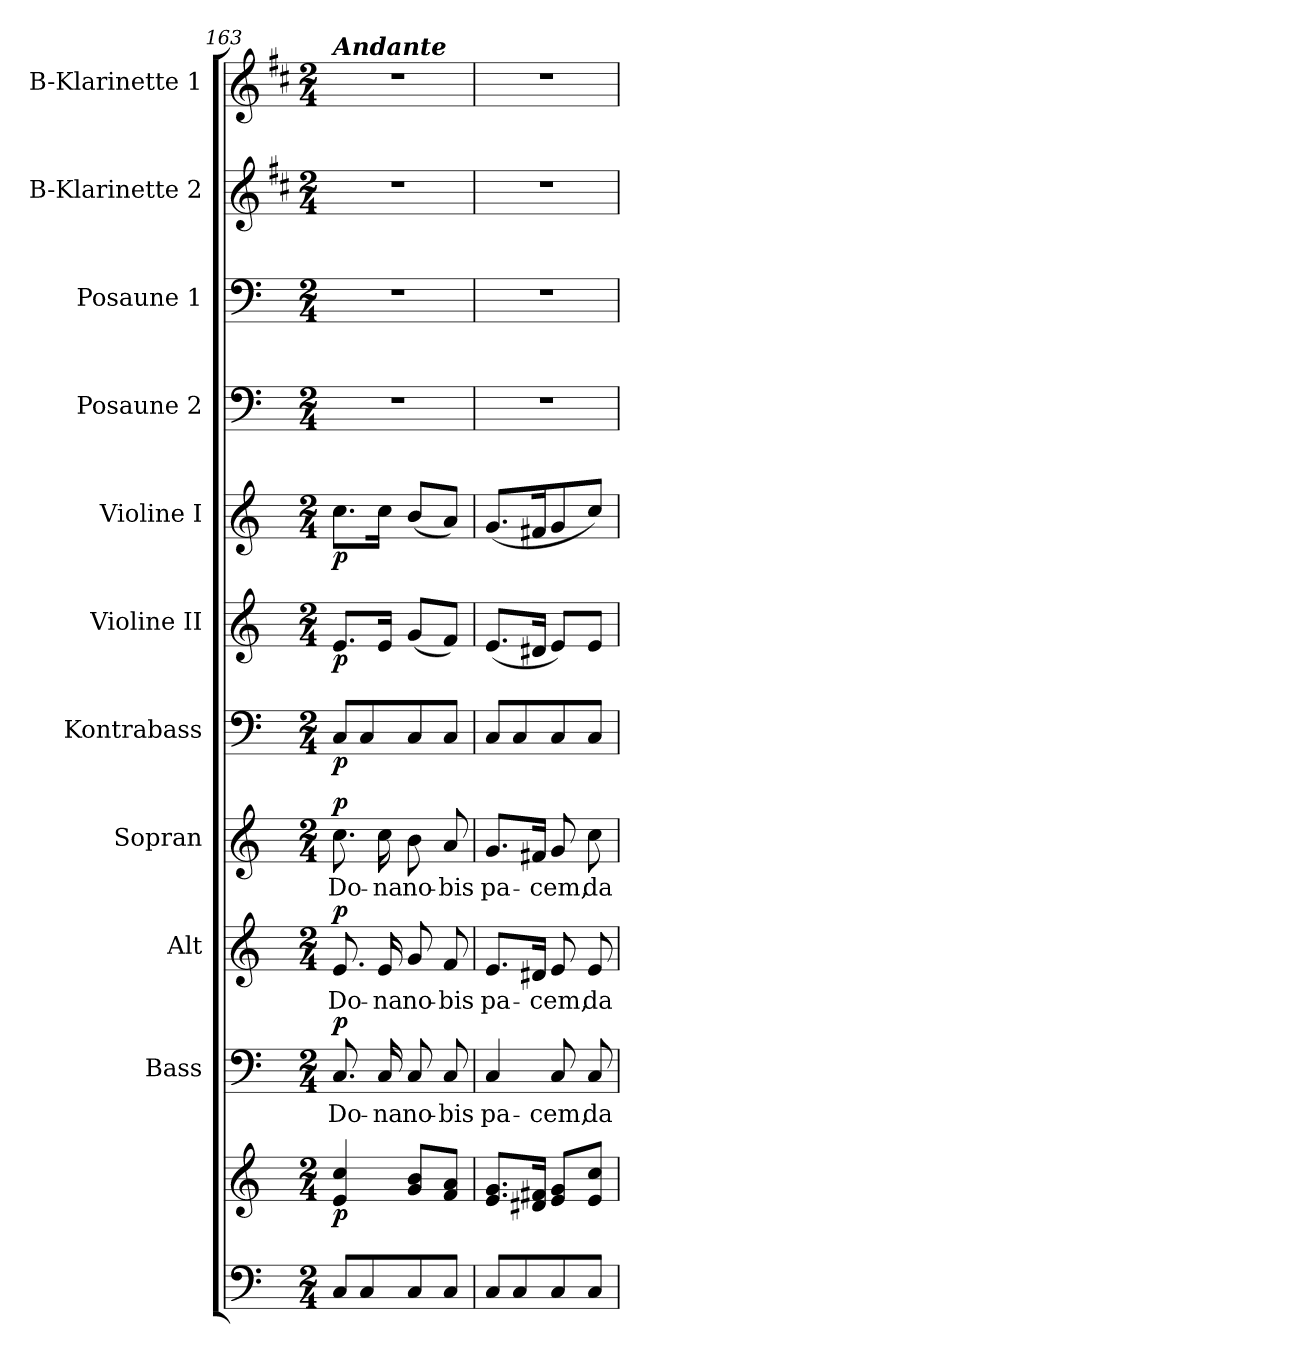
**kern	**kern	**dynam	**kern	**text	**dynam	**kern	**text	**dynam	**kern	**text	**dynam	**kern	**dynam	**kern	**dynam	**kern	**dynam	**kern	**kern	**kern	**kern
*part11	*part11	*part11	*part10	*part10	*part10	*part9	*part9	*part9	*part8	*part8	*part8	*part7	*part7	*part6	*part6	*part5	*part5	*part4	*part3	*part2	*part1
*staff12	*staff11	*staff11/12	*staff10	*staff10	*staff10	*staff9	*staff9	*staff9	*staff8	*staff8	*staff8	*staff7	*staff7	*staff6	*staff6	*staff5	*staff5	*staff4	*staff3	*staff2	*staff1
*	*	*	*I"Bass	*	*	*I"Alt	*	*	*I"Sopran	*	*	*I"Kontrabass	*	*I"Violine II	*	*I"Violine I	*	*I"Posaune 2	*I"Posaune 1	*I"B-Klarinette 2	*I"B-Klarinette 1
*	*	*	*I'B.	*	*	*I'A.	*	*	*I'S.	*	*	*I'Kb.	*	*I'Vl. II	*	*I'Vl. I	*	*I'Pos. 2	*I'Pos. 1	*I'B Kl. 2	*I'B Kl. 1
*clefF4	*clefG2	*	*clefF4	*	*	*clefG2	*	*	*clefG2	*	*	*clefF4	*	*clefG2	*	*clefG2	*	*clefF4	*clefF4	*clefG2	*clefG2
*	*	*	*	*	*	*	*	*	*	*	*	*ITrd7c12	*	*	*	*	*	*	*	*ITrd1c2	*ITrd1c2
*k[]	*k[]	*	*k[]	*	*	*k[]	*	*	*k[]	*	*	*k[]	*	*k[]	*	*k[]	*	*k[]	*k[]	*k[]	*k[]
*C:	*C:	*	*C:	*	*	*C:	*	*	*C:	*	*	*C:	*	*C:	*	*C:	*	*C:	*C:	*C:	*C:
*M2/4	*M2/4	*	*M2/4	*	*	*M2/4	*	*	*M2/4	*	*	*M2/4	*	*M2/4	*	*M2/4	*	*M2/4	*M2/4	*M2/4	*M2/4
=163	=163	=163	=163	=163	=163	=163	=163	=163	=163	=163	=163	=163	=163	=163	=163	=163	=163	=163	=163	=163	=163
!	!	!	!	!	!	!	!	!	!	!	!	!	!	!	!	!	!	!	!	!	!LO:TX:a:Bi:t=Andante
!	!	!LO:DY:b	!	!LO:LY:b	!LO:DY:a	!	!LO:LY:b	!LO:DY:a	!	!LO:LY:b	!LO:DY:a	!	!LO:DY:b	!	!LO:DY:b	!	!LO:DY:b	!	!	!	!
8C/L	4e/ 4cc/	p	8.C/	Do-	p	8.e/	Do-	p	8.cc\	Do-	p	8CC/L	p	8.e/L	p	8.cc\L	p	2r	2r	2r	2r
8C/	.	.	.	.	.	.	.	.	.	.	.	8CC/	.	.	.	.	.	.	.	.	.
!	!	!	!	!LO:LY:b	!	!	!LO:LY:b	!	!	!LO:LY:b	!	!	!	!	!	!	!	!	!	!	!
.	.	.	16C/	-na	.	16e/	-na	.	16cc\	-na	.	.	.	16e/Jk	.	16cc\Jk	.	.	.	.	.
!	!	!	!	!LO:LY:b	!	!	!LO:LY:b	!	!	!LO:LY:b	!	!	!	!	!	!	!	!	!	!	!
8C/	8g/ 8b/L	.	8C/	no-	.	8g/	no-	.	8b\	no-	.	8CC/	.	(<8g/L	.	(<8b/L	.	.	.	.	.
!	!	!	!	!LO:LY:b	!	!	!LO:LY:b	!	!	!LO:LY:b	!	!	!	!	!	!	!	!	!	!	!
8C/J	8f/ 8a/J	.	8C/	-bis	.	8f/	-bis	.	8a/	-bis	.	8CC/J	.	8f/J)	.	8a/J)	.	.	.	.	.
=164	=164	=164	=164	=164	=164	=164	=164	=164	=164	=164	=164	=164	=164	=164	=164	=164	=164	=164	=164	=164	=164
!	!	!	!	!LO:LY:b	!	!	!LO:LY:b	!	!	!LO:LY:b	!	!	!	!	!	!	!	!	!	!	!
8C/L	8.e/ 8.g/L	.	4C/	pa-	.	8.e/L	pa-	.	8.g/L	pa-	.	8CC/L	.	(<8.e/L	.	(<8.g/L	.	2r	2r	2r	2r
8C/	.	.	.	.	.	.	.	.	.	.	.	8CC/	.	.	.	.	.	.	.	.	.
.	16d#X/ 16f#X/Jk	.	.	.	.	16d#X/Jk	.	.	16f#X/Jk	.	.	.	.	16d#X/Jk	.	16f#X/k	.	.	.	.	.
!	!	!	!	!LO:LY:b	!	!	!LO:LY:b	!	!	!LO:LY:b	!	!	!	!	!	!	!	!	!	!	!
8C/	8e/ 8g/L	.	8C/	-cem,	.	8e/	-cem,	.	8g/	-cem,	.	8CC/	.	8e/L)	.	8g/	.	.	.	.	.
!	!	!	!	!LO:LY:b	!	!	!LO:LY:b	!	!	!LO:LY:b	!	!	!	!	!	!	!	!	!	!	!
8C/J	8e/ 8cc/J	.	8C/	da	.	8e/	da	.	8cc\	da	.	8CC/J	.	8e/J	.	8cc/J)	.	.	.	.	.
=	=	=	=	=	=	=	=	=	=	=	=	=	=	=	=	=	=	=	=	=	=
*-	*-	*-	*-	*-	*-	*-	*-	*-	*-	*-	*-	*-	*-	*-	*-	*-	*-	*-	*-	*-	*-
